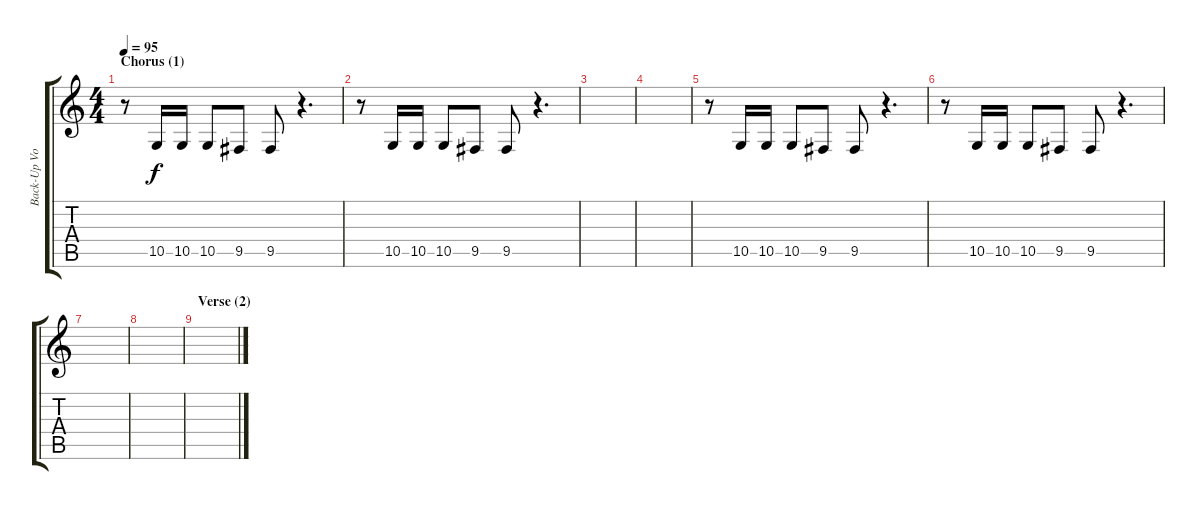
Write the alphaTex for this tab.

\track ("Back-Up Vocal" "Back-Up Vo") {instrument lead6voice}
\staff {score tabs}
\tuning (E4 B3 G3 D3 A2 E2) {hide}
\ts (4 4)
\section ("" "Chorus (1)")
\tempo 95
\clef g2
\ks c
r.8{dy f} 10.5.16 10.5.16 10.5.8 9.5.8 9.5.8 r.4{d} |
r.8 10.5.16 10.5.16 10.5.8 9.5.8 9.5.8 r.4{d} |
|
|
r.8 10.5.16 10.5.16 10.5.8 9.5.8 9.5.8 r.4{d} |
r.8 10.5.16 10.5.16 10.5.8 9.5.8 9.5.8 r.4{d} |
|
|
\section ("" "Verse (2)")
